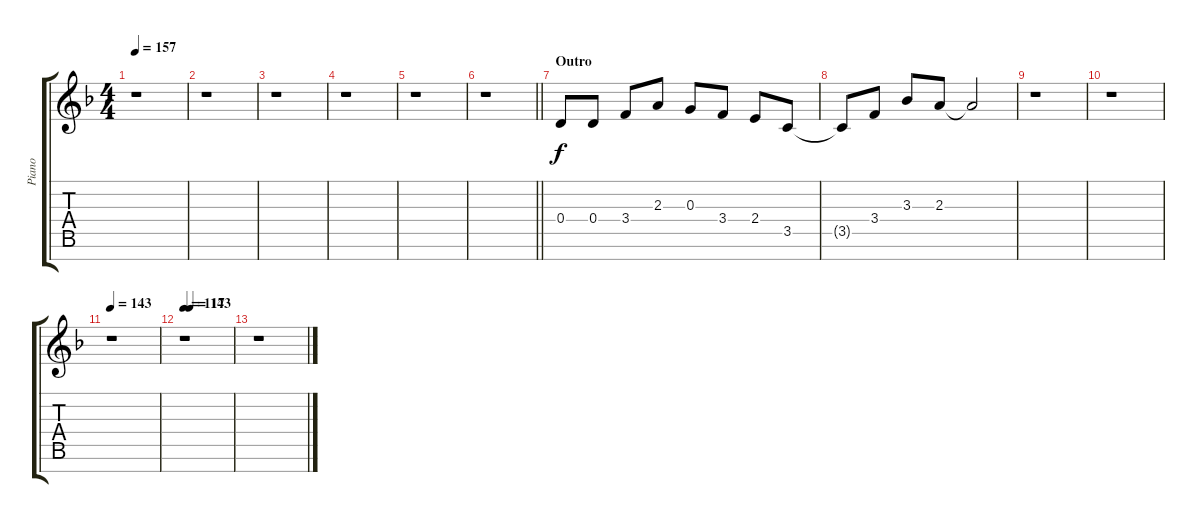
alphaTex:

\track ("Piano" "Piano") {instrument brightacousticpiano}
\staff {score tabs}
\tuning (E5 B4 G4 D4 A3 E3 B2) {hide}
\ts (4 4)
\tempo 157
\clef g2
\ks f
r.1{dy f} |
r.1 |
r.1 |
r.1 |
r.1 |
\barLineRight lightlight
r.1 |
\section ("" "Outro")
0.4.8 0.4.8 3.4.8 2.3.8 0.3.8 3.4.8 2.4.8 3.5.8 |
3.5{t}.8 3.4.8 3.3.8 2.3.8 2.3{t}.2 |
r.1 |
r.1 |
\tempo 143
r.1 |
\tempo 117
\tempo (143 0.125)
r.1 |
r.1
